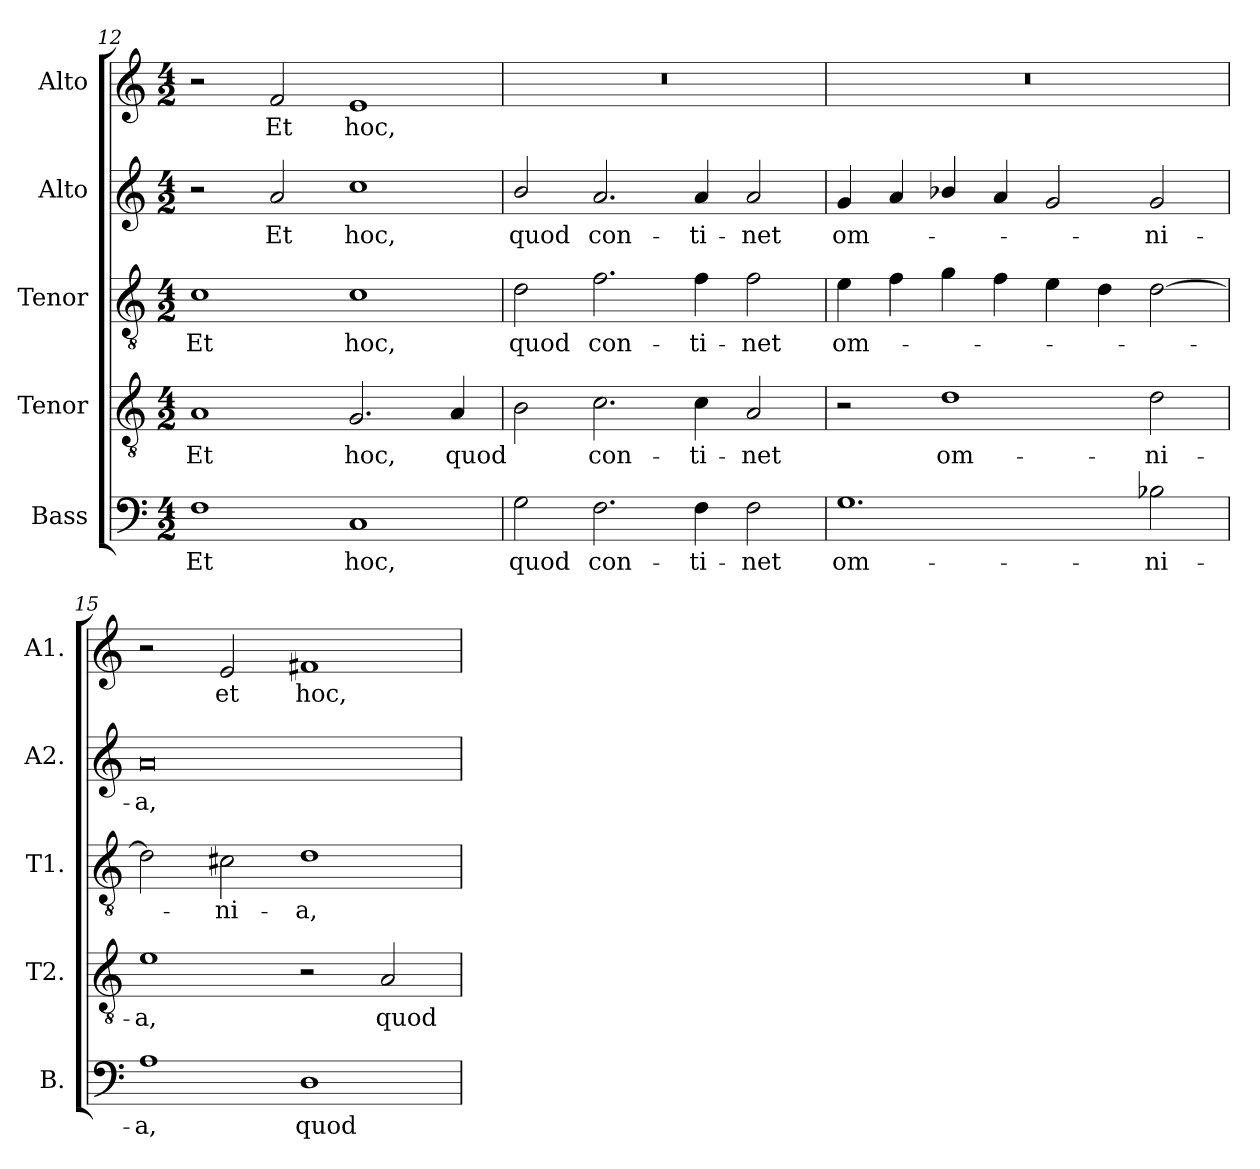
**kern	**text	**kern	**text	**kern	**text	**kern	**text	**kern	**text
*part5	*part5	*part4	*part4	*part3	*part3	*part2	*part2	*part1	*part1
*staff5	*staff5	*staff4	*staff4	*staff3	*staff3	*staff2	*staff2	*staff1	*staff1
*I"Bass	*	*I"Tenor	*	*I"Tenor	*	*I"Alto	*	*I"Alto	*
*I'B.	*	*I'T2.	*	*I'T1.	*	*I'A2.	*	*I'A1.	*
*clefF4	*	*clefGv2	*	*clefGv2	*	*clefG2	*	*clefG2	*
*	*	*ITrd7c12	*	*ITrd7c12	*	*	*	*	*
*k[]	*	*k[]	*	*k[]	*	*k[]	*	*k[]	*
*C:	*	*C:	*	*C:	*	*C:	*	*C:	*
*M4/2	*	*M4/2	*	*M4/2	*	*M4/2	*	*M4/2	*
=12	=12	=12	=12	=12	=12	=12	=12	=12	=12
!	!LO:LY:b:color=#000000	!	!	!	!	!	!	!	!
!	!	!	!LO:LY:b:color=#000000	!	!	!	!	!	!
!	!	!	!	!	!LO:LY:b:color=#000000	!	!	!	!
1Fi	Et	1AAi	Et	1Ci	Et	2r	.	2r	.
!	!	!	!	!	!	!	!LO:LY:b:color=#000000	!	!
!	!	!	!	!	!	!	!	!	!LO:LY:b:color=#000000
.	.	.	.	.	.	2ai/	Et	2fi/	Et
!	!LO:LY:b:color=#000000	!	!	!	!	!	!	!	!
!	!	!	!LO:LY:b:color=#000000	!	!	!	!	!	!
!	!	!	!	!	!LO:LY:b:color=#000000	!	!	!	!
!	!	!	!	!	!	!	!LO:LY:b:color=#000000	!	!
!	!	!	!	!	!	!	!	!	!LO:LY:b:color=#000000
1Ci	hoc,	2.GGi/	hoc,	1Ci	hoc,	1cci	hoc,	1ei	hoc,
!	!	!	!LO:LY:b:color=#000000	!	!	!	!	!	!
.	.	4AAi/	quod	.	.	.	.	.	.
!!LO:PB:g=z
=13	=13	=13	=13	=13	=13	=13	=13	=13	=13
!	!LO:LY:b:color=#000000	!	!	!	!	!	!	!	!
!	!	!	!	!	!LO:LY:b:color=#000000	!	!	!	!
!	!	!	!	!	!	!	!LO:LY:b:color=#000000	!LO:N:vis=1	!
2Gi\	quod	2BBi\	.	2Di\	quod	2bi/	quod	0r	.
!	!LO:LY:b:color=#000000	!	!	!	!	!	!	!	!
!	!	!	!LO:LY:b:color=#000000	!	!	!	!	!	!
!	!	!	!	!	!LO:LY:b:color=#000000	!	!	!	!
!	!	!	!	!	!	!	!LO:LY:b:color=#000000	!	!
2.Fi\	con-	2.Ci\	con-	2.Fi\	con-	2.ai/	con-	.	.
!	!LO:LY:b:color=#000000	!	!	!	!	!	!	!	!
!	!	!	!LO:LY:b:color=#000000	!	!	!	!	!	!
!	!	!	!	!	!LO:LY:b:color=#000000	!	!	!	!
!	!	!	!	!	!	!	!LO:LY:b:color=#000000	!	!
4Fi\	-ti-	4Ci\	-ti-	4Fi\	-ti-	4ai/	-ti-	.	.
!	!LO:LY:b:color=#000000	!	!	!	!	!	!	!	!
!	!	!	!LO:LY:b:color=#000000	!	!	!	!	!	!
!	!	!	!	!	!LO:LY:b:color=#000000	!	!	!	!
!	!	!	!	!	!	!	!LO:LY:b:color=#000000	!	!
2Fi\	-net	2AAi/	-net	2Fi\	-net	2ai/	-net	.	.
=14	=14	=14	=14	=14	=14	=14	=14	=14	=14
!	!LO:LY:b:color=#000000	!	!	!	!	!	!	!	!
!	!	!	!	!	!LO:LY:b:color=#000000	!	!	!	!
!	!	!	!	!	!	!	!LO:LY:b:color=#000000	!LO:N:vis=1	!
1.Gi	om-	2r	.	4Ei\	om-	4gi/	om-	0r	.
.	.	.	.	4Fi\	.	4ai/	.	.	.
!	!	!	!LO:LY:b:color=#000000	!	!	!	!	!	!
.	.	1Di	om-	4Gi\	.	4b-Xi/	.	.	.
.	.	.	.	4Fi\	.	4ai/	.	.	.
.	.	.	.	4Ei\	.	2gi/	.	.	.
.	.	.	.	4Di\	.	.	.	.	.
!	!LO:LY:b:color=#000000	!	!	!	!	!	!	!	!
!	!	!	!LO:LY:b:color=#000000	!	!	!	!	!	!
!	!	!	!	!	!	!	!LO:LY:b:color=#000000	!	!
2B-Xi\	-ni-	2Di\	-ni-	[2Di\	.	2gi/	-ni-	.	.
=15	=15	=15	=15	=15	=15	=15	=15	=15	=15
!	!LO:LY:b:color=#000000	!	!	!	!	!	!	!	!
!	!	!	!LO:LY:b:color=#000000	!	!	!	!	!	!
!	!	!	!	!	!	!	!LO:LY:b:color=#000000	!	!
1Ai	-a,	1Ei	-a,	2Di\]	.	0ai	-a,	2r	.
!	!	!	!	!	!LO:LY:b:color=#000000	!	!	!	!
!	!	!	!	!	!	!	!	!	!LO:LY:b:color=#000000
.	.	.	.	2C#Xi\	-ni-	.	.	2ei/	et
!	!LO:LY:b:color=#000000	!	!	!	!	!	!	!	!
!	!	!	!	!	!LO:LY:b:color=#000000	!	!	!	!
!	!	!	!	!	!	!	!	!	!LO:LY:b:color=#000000
1Di	quod	2r	.	1Di	-a,	.	.	1f#Xi	hoc,
!	!	!	!LO:LY:b:color=#000000	!	!	!	!	!	!
.	.	2AAi/	quod	.	.	.	.	.	.
=	=	=	=	=	=	=	=	=	=
*-	*-	*-	*-	*-	*-	*-	*-	*-	*-
